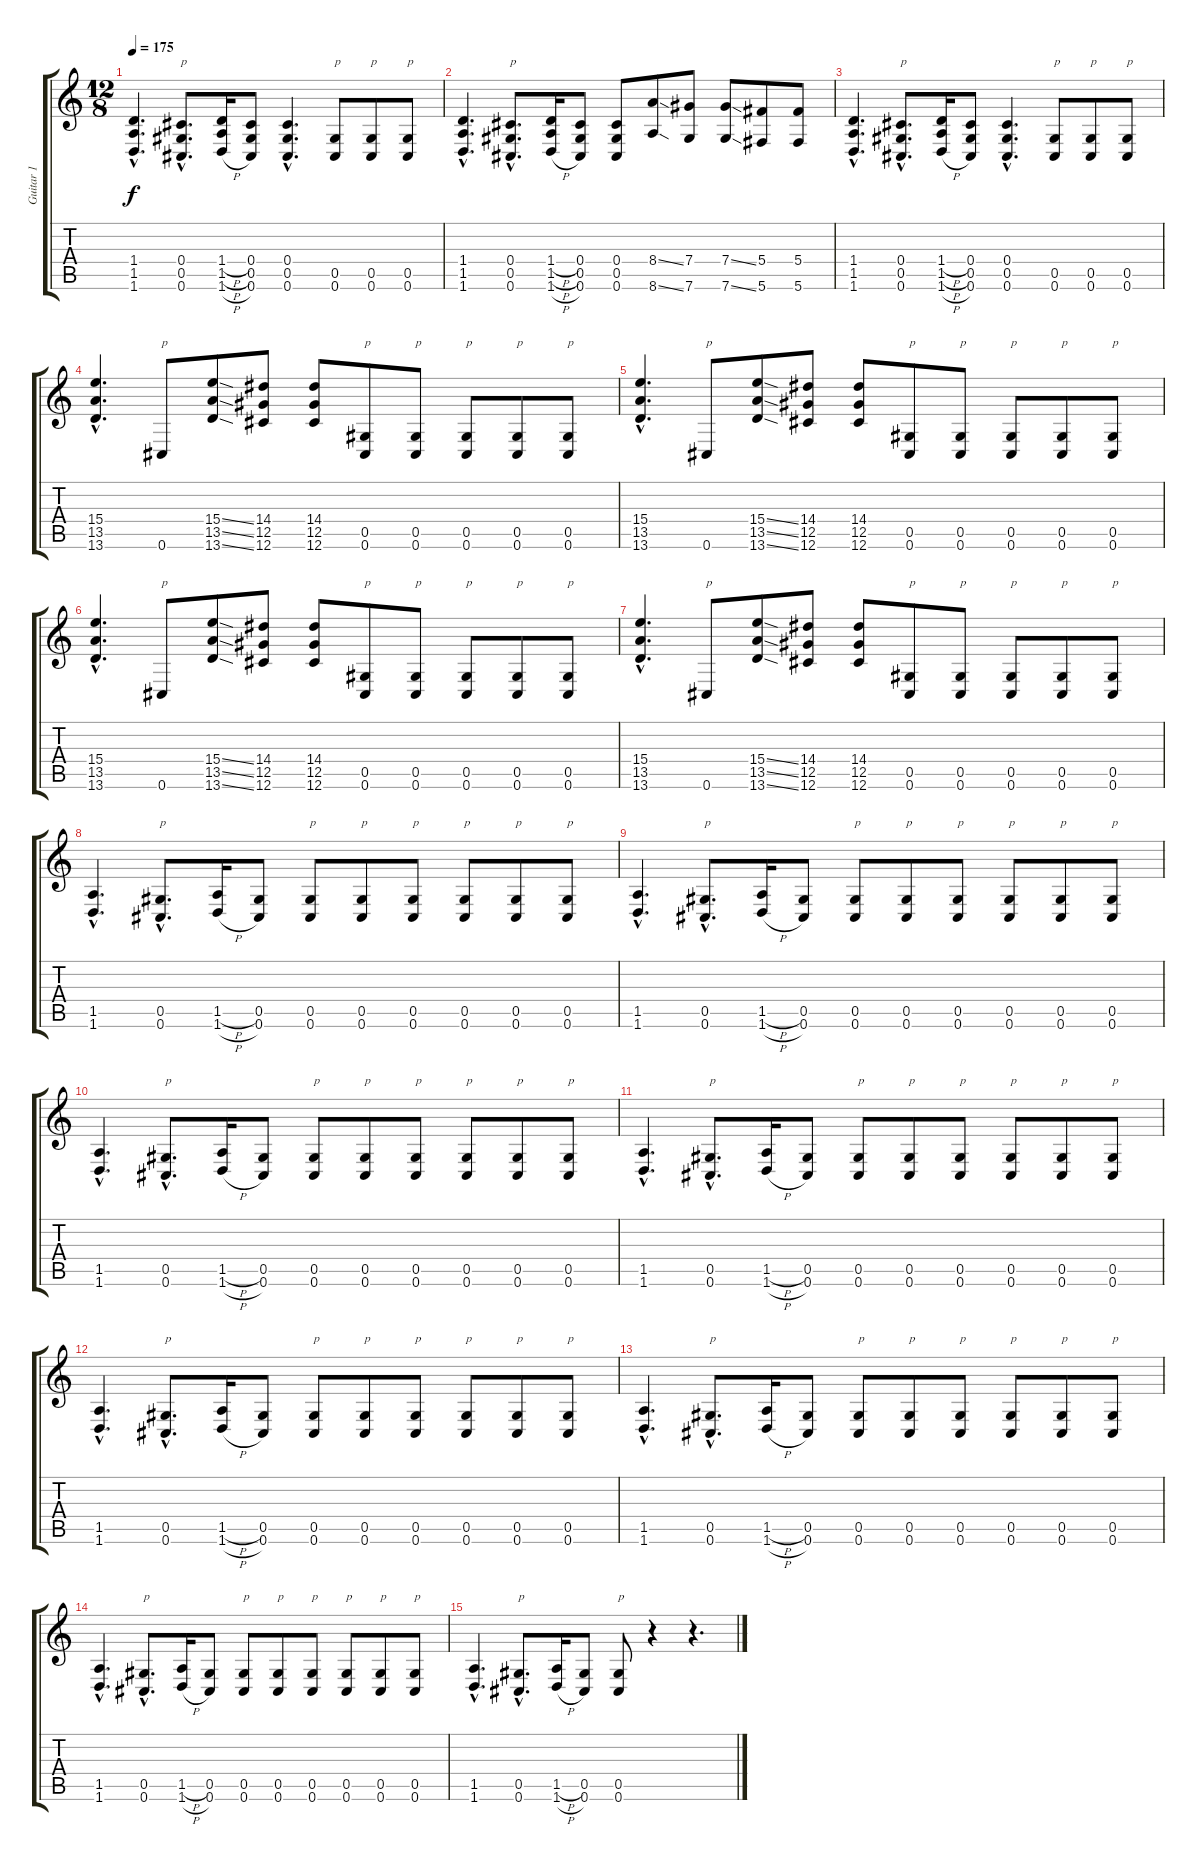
\track ("Guitar 1" "Guitar 1") {instrument distortionguitar}
\staff {score tabs}
\tuning (Eb4 Bb3 Gb3 Db3 Ab2 Db2) {hide}
\ts (12 8)
\tempo 175
\clef g2
\ks c
(1.4{hac} 1.5{hac} 1.6{hac}).4{d dy f} (0.4{hac} 0.5{hac} 0.6{hac}).8{d txt "p"} (1.4{h} 1.5{h} 1.6{h}).16 (0.4 0.5 0.6).8 (0.4{hac} 0.5{hac} 0.6{hac}).4{d} (0.5 0.6).8{txt "p"} (0.5 0.6).8{txt "p"} (0.5 0.6).8{txt "p"} |
(1.4{hac} 1.5{hac} 1.6{hac}).4{d} (0.4{hac} 0.5{hac} 0.6{hac}).8{d txt "p"} (1.4{h} 1.5{h} 1.6{h}).16 (0.4 0.5 0.6).8 (0.4 0.5 0.6).8 (8.4{ss} 8.6{ss}).8 (7.4 7.6).8 (7.4{ss} 7.6{ss}).8 (5.4 5.6).8 (5.4 5.6).8 |
(1.4{hac} 1.5{hac} 1.6{hac}).4{d} (0.4{hac} 0.5{hac} 0.6{hac}).8{d txt "p"} (1.4{h} 1.5{h} 1.6{h}).16 (0.4 0.5 0.6).8 (0.4{hac} 0.5{hac} 0.6{hac}).4{d} (0.5 0.6).8{txt "p"} (0.5 0.6).8{txt "p"} (0.5 0.6).8{txt "p"} |
(15.4{hac} 13.5{hac} 13.6{hac}).4{d} 0.6.8{txt "p"} (15.4{ss} 13.5{ss} 13.6{ss}).8 (14.4 12.5 12.6).8 (14.4 12.5 12.6).8 (0.5 0.6).8{txt "p"} (0.5 0.6).8{txt "p"} (0.5 0.6).8{txt "p"} (0.5 0.6).8{txt "p"} (0.5 0.6).8{txt "p"} |
(15.4{hac} 13.5{hac} 13.6{hac}).4{d} 0.6.8{txt "p"} (15.4{ss} 13.5{ss} 13.6{ss}).8 (14.4 12.5 12.6).8 (14.4 12.5 12.6).8 (0.5 0.6).8{txt "p"} (0.5 0.6).8{txt "p"} (0.5 0.6).8{txt "p"} (0.5 0.6).8{txt "p"} (0.5 0.6).8{txt "p"} |
(15.4{hac} 13.5{hac} 13.6{hac}).4{d} 0.6.8{txt "p"} (15.4{ss} 13.5{ss} 13.6{ss}).8 (14.4 12.5 12.6).8 (14.4 12.5 12.6).8 (0.5 0.6).8{txt "p"} (0.5 0.6).8{txt "p"} (0.5 0.6).8{txt "p"} (0.5 0.6).8{txt "p"} (0.5 0.6).8{txt "p"} |
(15.4{hac} 13.5{hac} 13.6{hac}).4{d} 0.6.8{txt "p"} (15.4{ss} 13.5{ss} 13.6{ss}).8 (14.4 12.5 12.6).8 (14.4 12.5 12.6).8 (0.5 0.6).8{txt "p"} (0.5 0.6).8{txt "p"} (0.5 0.6).8{txt "p"} (0.5 0.6).8{txt "p"} (0.5 0.6).8{txt "p"} |
(1.5{hac} 1.6{hac}).4{d} (0.5{hac} 0.6{hac}).8{d txt "p"} (1.5{h} 1.6{h}).16 (0.5 0.6).8 (0.5 0.6).8{txt "p"} (0.5 0.6).8{txt "p"} (0.5 0.6).8{txt "p"} (0.5 0.6).8{txt "p"} (0.5 0.6).8{txt "p"} (0.5 0.6).8{txt "p"} |
(1.5{hac} 1.6{hac}).4{d} (0.5{hac} 0.6{hac}).8{d txt "p"} (1.5{h} 1.6{h}).16 (0.5 0.6).8 (0.5 0.6).8{txt "p"} (0.5 0.6).8{txt "p"} (0.5 0.6).8{txt "p"} (0.5 0.6).8{txt "p"} (0.5 0.6).8{txt "p"} (0.5 0.6).8{txt "p"} |
(1.5{hac} 1.6{hac}).4{d} (0.5{hac} 0.6{hac}).8{d txt "p"} (1.5{h} 1.6{h}).16 (0.5 0.6).8 (0.5 0.6).8{txt "p"} (0.5 0.6).8{txt "p"} (0.5 0.6).8{txt "p"} (0.5 0.6).8{txt "p"} (0.5 0.6).8{txt "p"} (0.5 0.6).8{txt "p"} |
(1.5{hac} 1.6{hac}).4{d} (0.5{hac} 0.6{hac}).8{d txt "p"} (1.5{h} 1.6{h}).16 (0.5 0.6).8 (0.5 0.6).8{txt "p"} (0.5 0.6).8{txt "p"} (0.5 0.6).8{txt "p"} (0.5 0.6).8{txt "p"} (0.5 0.6).8{txt "p"} (0.5 0.6).8{txt "p"} |
(1.5{hac} 1.6{hac}).4{d} (0.5{hac} 0.6{hac}).8{d txt "p"} (1.5{h} 1.6{h}).16 (0.5 0.6).8 (0.5 0.6).8{txt "p"} (0.5 0.6).8{txt "p"} (0.5 0.6).8{txt "p"} (0.5 0.6).8{txt "p"} (0.5 0.6).8{txt "p"} (0.5 0.6).8{txt "p"} |
(1.5{hac} 1.6{hac}).4{d} (0.5{hac} 0.6{hac}).8{d txt "p"} (1.5{h} 1.6{h}).16 (0.5 0.6).8 (0.5 0.6).8{txt "p"} (0.5 0.6).8{txt "p"} (0.5 0.6).8{txt "p"} (0.5 0.6).8{txt "p"} (0.5 0.6).8{txt "p"} (0.5 0.6).8{txt "p"} |
(1.5{hac} 1.6{hac}).4{d} (0.5{hac} 0.6{hac}).8{d txt "p"} (1.5{h} 1.6{h}).16 (0.5 0.6).8 (0.5 0.6).8{txt "p"} (0.5 0.6).8{txt "p"} (0.5 0.6).8{txt "p"} (0.5 0.6).8{txt "p"} (0.5 0.6).8{txt "p"} (0.5 0.6).8{txt "p"} |
(1.5{hac} 1.6{hac}).4{d} (0.5{hac} 0.6{hac}).8{d txt "p"} (1.5{h} 1.6{h}).16 (0.5 0.6).8 (0.5 0.6).8{txt "p"} r.4 r.4{d}
